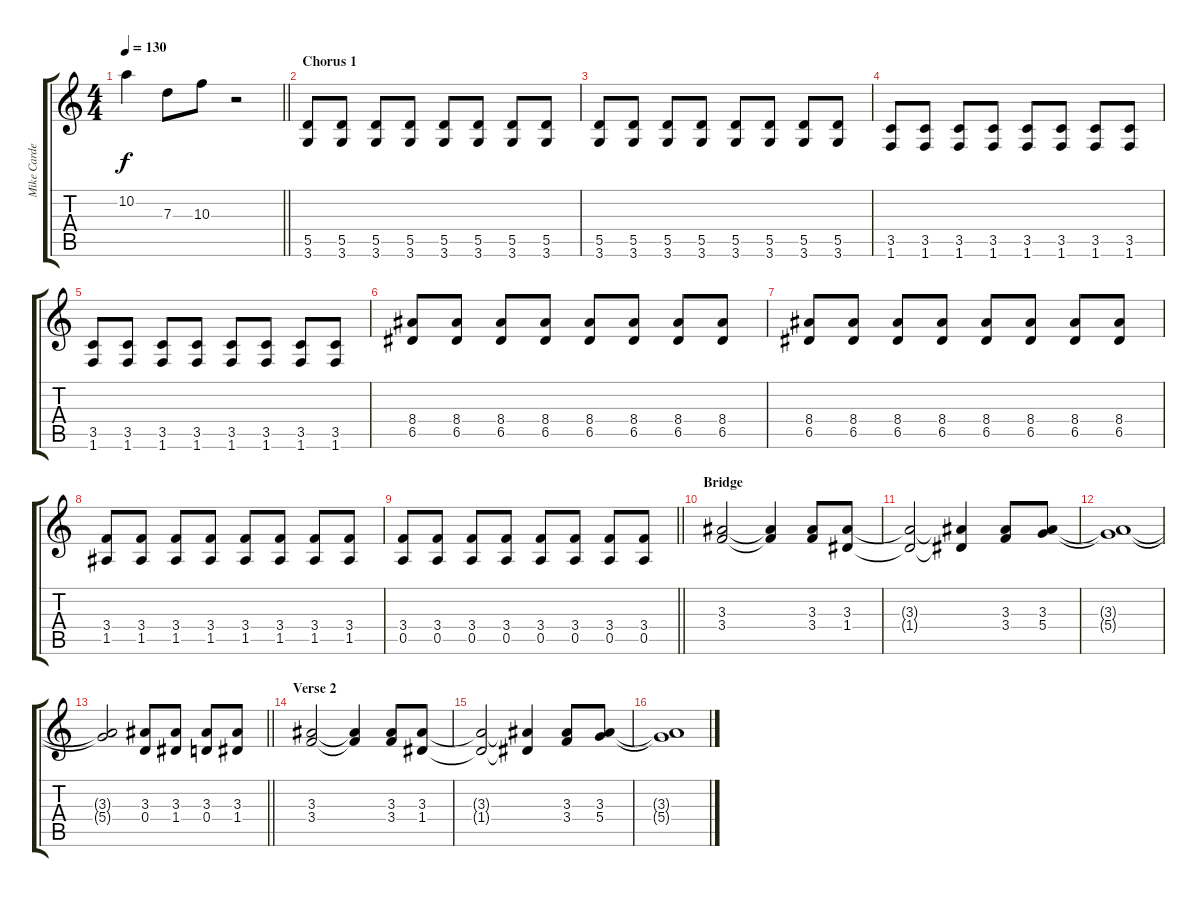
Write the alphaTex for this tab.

\track ("Mike Carden (Guitar 1)" "Mike Carde") {instrument electricguitarclean}
\staff {score tabs}
\tuning (E4 B3 G3 D3 A2 E2) {hide}
\ts (4 4)
\tempo 130
\clef g2
\barLineRight lightlight
\ks c
10.2.4{dy f} 7.3.8 10.3.8 r.2 |
\section ("" "Chorus 1")
(5.5 3.6).8{instrument overdrivenguitar} (5.5 3.6).8 (5.5 3.6).8 (5.5 3.6).8 (5.5 3.6).8 (5.5 3.6).8 (5.5 3.6).8 (5.5 3.6).8 |
(5.5 3.6).8 (5.5 3.6).8 (5.5 3.6).8 (5.5 3.6).8 (5.5 3.6).8 (5.5 3.6).8 (5.5 3.6).8 (5.5 3.6).8 |
(3.5 1.6).8 (3.5 1.6).8 (3.5 1.6).8 (3.5 1.6).8 (3.5 1.6).8 (3.5 1.6).8 (3.5 1.6).8 (3.5 1.6).8 |
(3.5 1.6).8 (3.5 1.6).8 (3.5 1.6).8 (3.5 1.6).8 (3.5 1.6).8 (3.5 1.6).8 (3.5 1.6).8 (3.5 1.6).8 |
(8.4 6.5).8 (8.4 6.5).8 (8.4 6.5).8 (8.4 6.5).8 (8.4 6.5).8 (8.4 6.5).8 (8.4 6.5).8 (8.4 6.5).8 |
(8.4 6.5).8 (8.4 6.5).8 (8.4 6.5).8 (8.4 6.5).8 (8.4 6.5).8 (8.4 6.5).8 (8.4 6.5).8 (8.4 6.5).8 |
(3.4 1.5).8 (3.4 1.5).8 (3.4 1.5).8 (3.4 1.5).8 (3.4 1.5).8 (3.4 1.5).8 (3.4 1.5).8 (3.4 1.5).8 |
\barLineRight lightlight
(3.4 0.5).8 (3.4 0.5).8 (3.4 0.5).8 (3.4 0.5).8 (3.4 0.5).8 (3.4 0.5).8 (3.4 0.5).8 (3.4 0.5).8 |
\section ("" "Bridge")
(3.3 3.4).2{instrument electricguitarclean} (3.3{t} 3.4{t}).4 (3.3 3.4).8 (3.3 1.4).8 |
(3.3{t} 1.4{t}).2 (3.3{t} 1.4{t}).4 (3.3 3.4).8 (3.3 5.4).8 |
(3.3{t} 5.4{t}).1 |
\barLineRight lightlight
(3.3{t} 5.4{t}).2 (3.3 0.4).8 (3.3 1.4).8 (3.3 0.4).8 (3.3 1.4).8 |
\section ("" "Verse 2")
(3.3 3.4).2 (3.3{t} 3.4{t}).4 (3.3 3.4).8 (3.3 1.4).8 |
(3.3{t} 1.4{t}).2 (3.3{t} 1.4{t}).4 (3.3 3.4).8 (3.3 5.4).8 |
(3.3{t} 5.4{t}).1
